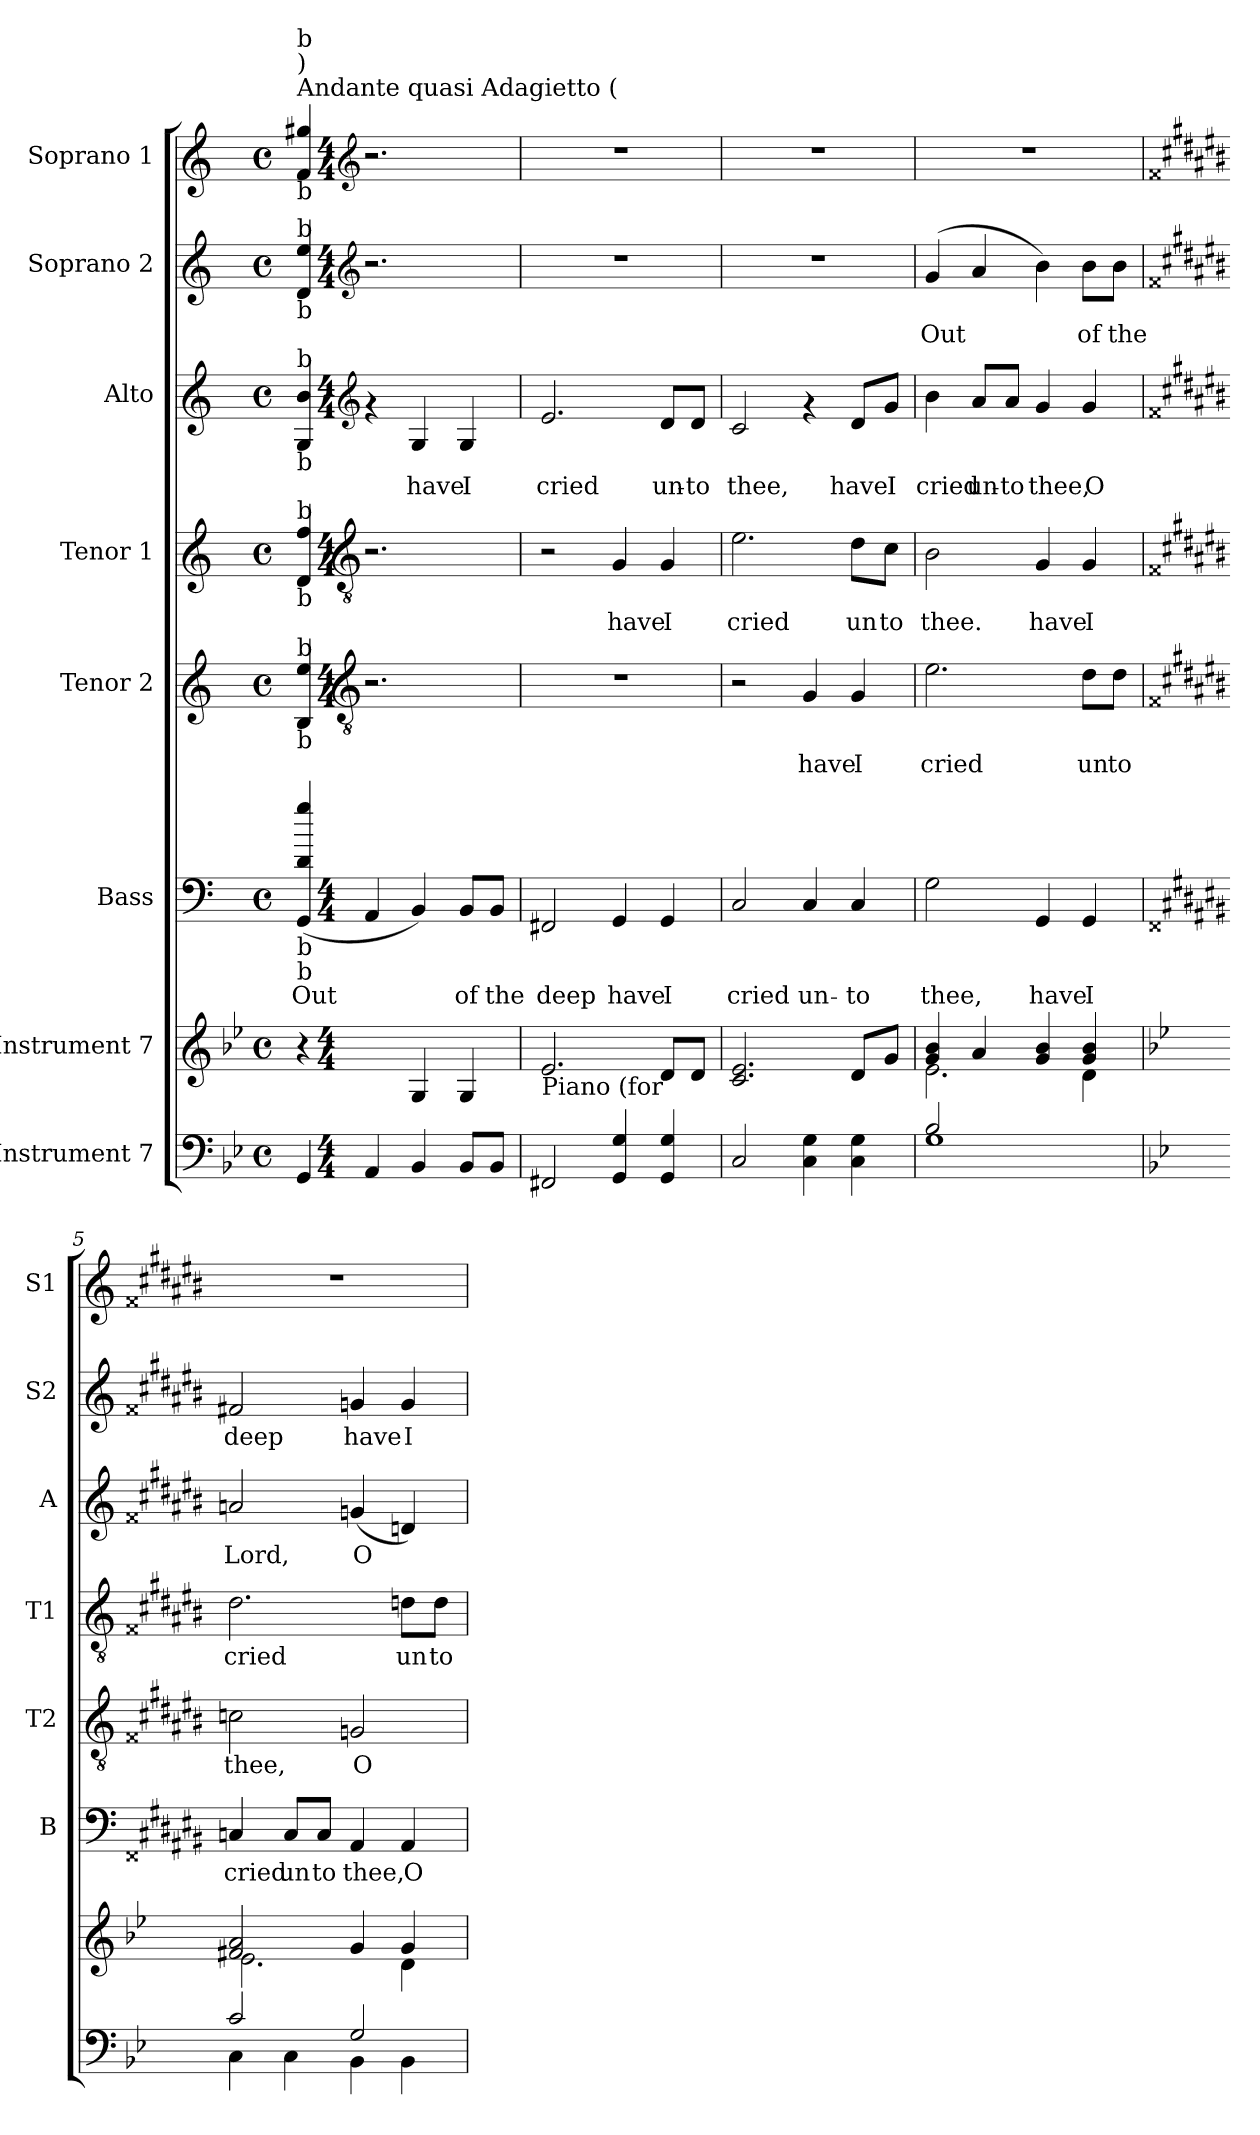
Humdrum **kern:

**kern	**kern	**kern	**text	**kern	**text	**kern	**text	**kern	**text	**kern	**text	**kern	**text
*part8	*part7	*part6	*part6	*part5	*part5	*part4	*part4	*part3	*part3	*part2	*part2	*part1	*part1
*staff8	*staff7	*staff6	*staff6	*staff5	*staff5	*staff4	*staff4	*staff3	*staff3	*staff2	*staff2	*staff1	*staff1
*I"Instrument 7	*I"Instrument 7	*I"Bass	*	*I"Tenor 2	*	*I"Tenor 1	*	*I"Alto	*	*I"Soprano 2	*	*I"Soprano 1	*
*	*	*I'B	*	*I'T2	*	*I'T1	*	*I'A	*	*I'S2	*	*I'S1	*
!!LO:PB:g=z
*stria5	*stria5	*stria5	*	*stria5	*	*stria5	*	*stria5	*	*stria5	*	*stria5	*
*clefF4	*clefG2	*clefF4	*	*	*	*	*	*	*	*	*	*	*
*	*	*ITrd1c2	*	*ITrd1c2	*	*ITrd1c2	*	*ITrd1c2	*	*ITrd1c2	*	*ITrd1c2	*
*k[b-e-]	*k[b-e-]	*k[b-e-]	*	*k[b-e-]	*	*k[b-e-]	*	*k[b-e-]	*	*k[b-e-]	*	*k[b-e-]	*
*B-:	*B-:	*B-:	*	*B-:	*	*B-:	*	*B-:	*	*B-:	*	*B-:	*
*M4/4	*M4/4	*M4/4	*	*M4/4	*	*M4/4	*	*M4/4	*	*M4/4	*	*M4/4	*
*met(c)	*met(c)	*met(c)	*	*met(c)	*	*met(c)	*	*met(c)	*	*met(c)	*	*met(c)	*
*MM78	*MM78	*MM78	*	*MM78	*	*MM78	*	*MM78	*	*MM78	*	*MM78	*
=1	=1	=1	=1	=1	=1	=1	=1	=1	=1	=1	=1	=1	=1
!	!	!	!	!	!	!	!	!	!	!	!	!LO:TX:a:t=Andante quasi Adagietto (	!
!	!	!	!	!	!	!	!	!	!	!	!	!LO:TX:a:t=)	!
!	!	!	!	!	!	!	!	!	!	!	!	!LO:TX:a:t=b	!
!	!	!	!	!	!	!	!	!	!	!	!	!LO:TX:b:t=b	!
!	!	!	!	!	!	!	!	!	!	!LO:TX:a:t=b	!	!	!
!	!	!	!	!	!	!	!	!	!	!LO:TX:b:t=b	!	!	!
!	!	!	!	!	!	!	!	!LO:TX:a:t=b	!	!	!	!	!
!	!	!	!	!	!	!	!	!LO:TX:b:t=b	!	!	!	!	!
!	!	!	!	!	!	!LO:TX:a:t=b	!	!	!	!	!	!	!
!	!	!	!	!	!	!LO:TX:b:t=b	!	!	!	!	!	!	!
!	!	!	!	!LO:TX:a:t=b	!	!	!	!	!	!	!	!	!
!	!	!	!	!LO:TX:b:t=b	!	!	!	!	!	!	!	!	!
!	!	!LO:TX:b:t=b	!	!	!	!	!	!	!	!	!	!	!
!	!	!LO:TX:b:t=b	!	!	!	!	!	!	!	!	!	!	!
!	!LO:N:vis=4	!	!LO:LY:b	!	!LO:LY:b:cj	!	!LO:LY:b:cj	!	!LO:LY:b:cj	!	!LO:LY:b	!	!LO:LY:b:cj
4GG/	2r	(<4ff/ 4c/ 4FF/	Out	4dd/ 4A/	.	4ee-/ 4c/	.	4a/ 4F/	.	4dd/ 4c/	.	4ff#X/ 4e-/	.
*	*	*	*	*clefGv2	*	*clefGv2	*	*clefG2	*	*clefG2	*	*clefG2	*
*M4/4	*M4/4	*M4/4	*	*M4/4	*	*M4/4	*	*M4/4	*	*M4/4	*	*M4/4	*
*met(c)	*met(c)	*met(c)	*	*met(c)	*	*met(c)	*	*met(c)	*	*met(c)	*	*met(c)	*
!	!	!	!LO:LY:b	!	!	!	!	!	!	!	!	!	!
4AA/	.	4GG/	.	2.r	.	2.r	.	4rf	.	2.r	.	2.r	.
!	!	!	!LO:LY:b	!	!	!	!	!	!LO:LY:b:cj	!	!	!	!
4BB-/	4G/	4AA/)	.	.	.	.	.	4F/	have	.	.	.	.
!	!	!	!LO:LY:b	!	!	!	!	!	!LO:LY:b:cj	!	!	!	!
8BB-/L	4G/	8AA/L	of	.	.	.	.	4F/	I	.	.	.	.
!	!	!	!LO:LY:b	!	!	!	!	!	!	!	!	!	!
8BB-/J	.	8AA/J	the	.	.	.	.	.	.	.	.	.	.
=2!	=2!	=2!	=2!	=2!	=2!	=2!	=2!	=2!	=2!	=2!	=2!	=2!	=2!
!	!LO:TX:b:t=Piano (for	!	!	!	!	!	!	!	!	!	!	!	!
!	!	!	!LO:LY:b	!	!	!	!	!	!LO:LY:b:cj	!	!	!	!
2FF#X/	2.e-/	2EEn/	deep	1r	.	2r	.	2.d/	cried	1r	.	1r	.
!	!	!	!LO:LY:b	!	!	!	!LO:LY:b:cj	!	!	!	!	!	!
4G/ 4GG/	.	4FF/	have	.	.	4F/	have	.	.	.	.	.	.
!	!	!	!LO:LY:b	!	!	!	!LO:LY:b:cj	!	!LO:LY:b:cj	!	!	!	!
4GG/ 4G/	8d/L	4FF/	I	.	.	4F/	I	8c/L	un-	.	.	.	.
!	!	!	!	!	!	!	!	!	!LO:LY:b:cj	!	!	!	!
.	8d/J	.	.	.	.	.	.	8c/J	-to	.	.	.	.
=3!	=3!	=3!	=3!	=3!	=3!	=3!	=3!	=3!	=3!	=3!	=3!	=3!	=3!
!	!	!	!LO:LY:b	!	!	!	!LO:LY:b:cj	!	!LO:LY:b:cj	!	!	!	!
2C/	2.e-/ 2.c/	2BB-/	cried	2r	.	2.d\	cried	2B-/	thee,	1r	.	1r	.
!	!	!	!LO:LY:b	!	!LO:LY:b:cj	!	!	!	!	!	!	!	!
4G\ 4C\	.	4BB-/	un-	4F/	have	.	.	4rf	.	.	.	.	.
!	!	!	!LO:LY:b	!	!LO:LY:b:cj	!	!LO:LY:b:cj	!	!LO:LY:b:cj	!	!	!	!
4G\ 4C\	8d/L	4BB-/	-to	4F/	I	8c\L	un	8c/L	have	.	.	.	.
!	!	!	!	!	!	!	!LO:LY:b:cj	!	!LO:LY:b:cj	!	!	!	!
.	8g/J	.	.	.	.	8B-\J	to	8f/J	I	.	.	.	.
=4!	=4!	=4!	=4!	=4!	=4!	=4!	=4!	=4!	=4!	=4!	=4!	=4!	=4!
*^	*^	*	*	*	*	*	*	*	*	*	*	*	*
!	!	!	!	!	!LO:LY:b	!	!LO:LY:b:cj	!	!LO:LY:b:cj	!	!LO:LY:b:cj	!	!LO:LY:b	!	!
2B-/	1G	4g/ 4b-/	2.e-\	2F\	thee,	2.d\	cried	2A\	thee.	4a\	cried	(>4f/	Out	1r	.
!	!	!	!	!	!	!	!	!	!	!	!LO:LY:b:cj	!	!LO:LY:b	!	!
.	.	4a/	.	.	.	.	.	.	.	8g/L	un-	4g/	.	.	.
!	!	!	!	!	!	!	!	!	!	!	!LO:LY:b:cj	!	!	!	!
.	.	.	.	.	.	.	.	.	.	8g/J	-to	.	.	.	.
!	!	!	!	!	!LO:LY:b	!	!	!	!LO:LY:b:cj	!	!LO:LY:b:cj	!	!LO:LY:b	!	!
2ryy	.	4g/ 4b-/	.	4FF/	have	.	.	4F/	have	4f/	thee,	4a\)	.	.	.
!	!	!	!	!	!LO:LY:b	!	!LO:LY:b:cj	!	!LO:LY:b:cj	!	!LO:LY:b:cj	!	!LO:LY:b	!	!
.	.	4g/ 4b-/	4d\	4FF/	I	8c\L	un	4F/	I	4f/	O	8a\L	of	.	.
!	!	!	!	!	!	!	!LO:LY:b:cj	!	!	!	!	!	!LO:LY:b	!	!
.	.	.	.	.	.	8c\J	to	.	.	.	.	8a\J	the	.	.
!!LO:PB:g=z
=5!	=5!	=5!	=5!	=5!	=5!	=5!	=5!	=5!	=5!	=5!	=5!	=5!	=5!	=5!	=5!
*	*	*	*	*k[f##c#g#d#a#e#b#]	*	*k[f##c#g#d#a#e#b#]	*	*k[f##c#g#d#a#e#b#]	*	*k[f##c#g#d#a#e#b#]	*	*k[f##c#g#d#a#e#b#]	*	*k[f##c#g#d#a#e#b#]	*
*	*	*	*	*G#:	*	*G#:	*	*G#:	*	*G#:	*	*G#:	*	*G#:	*
!	!	!	!	!	!LO:LY:b	!	!LO:LY:b:cj	!	!LO:LY:b:cj	!	!LO:LY:b:cj	!	!LO:LY:b	!	!
2c/	4C\	2f#X/ 2a/	2.e-\	4BB-/	cried	2B-\	thee,	2.c#\	cried	2g/	Lord,	2en/	deep	1r	.
!	!	!	!	!	!LO:LY:b	!	!	!	!	!	!	!	!	!	!
.	4C\	.	.	8BB-/L	un	.	.	.	.	.	.	.	.	.	.
!	!	!	!	!	!LO:LY:b	!	!	!	!	!	!	!	!	!	!
.	.	.	.	8BB-/J	to	.	.	.	.	.	.	.	.	.	.
!	!	!	!	!	!LO:LY:b	!	!LO:LY:b:cj	!	!	!	!LO:LY:b:cj	!	!LO:LY:b	!	!
2G/	4BB-\	4g/	.	4GG#/	thee,	2F/	O	.	.	(<4f/	O	4f/	have	.	.
!	!	!	!	!	!LO:LY:b	!	!	!	!LO:LY:b:cj	!	!LO:LY:b:cj	!	!LO:LY:b	!	!
.	4BB-\	4g/	4d\	4GG#/	O	.	.	8c\L	un	4c/)	.	4f/	I	.	.
!	!	!	!	!	!	!	!	!	!LO:LY:b:cj	!	!	!	!	!	!
.	.	.	.	.	.	.	.	8c\J	to	.	.	.	.	.	.
*v	*v	*	*	*	*	*	*	*	*	*	*	*	*	*	*
*	*v	*v	*	*	*	*	*	*	*	*	*	*	*	*
=!	=!	=!	=!	=!	=!	=!	=!	=!	=!	=!	=!	=!	=!
*-	*-	*-	*-	*-	*-	*-	*-	*-	*-	*-	*-	*-	*-
